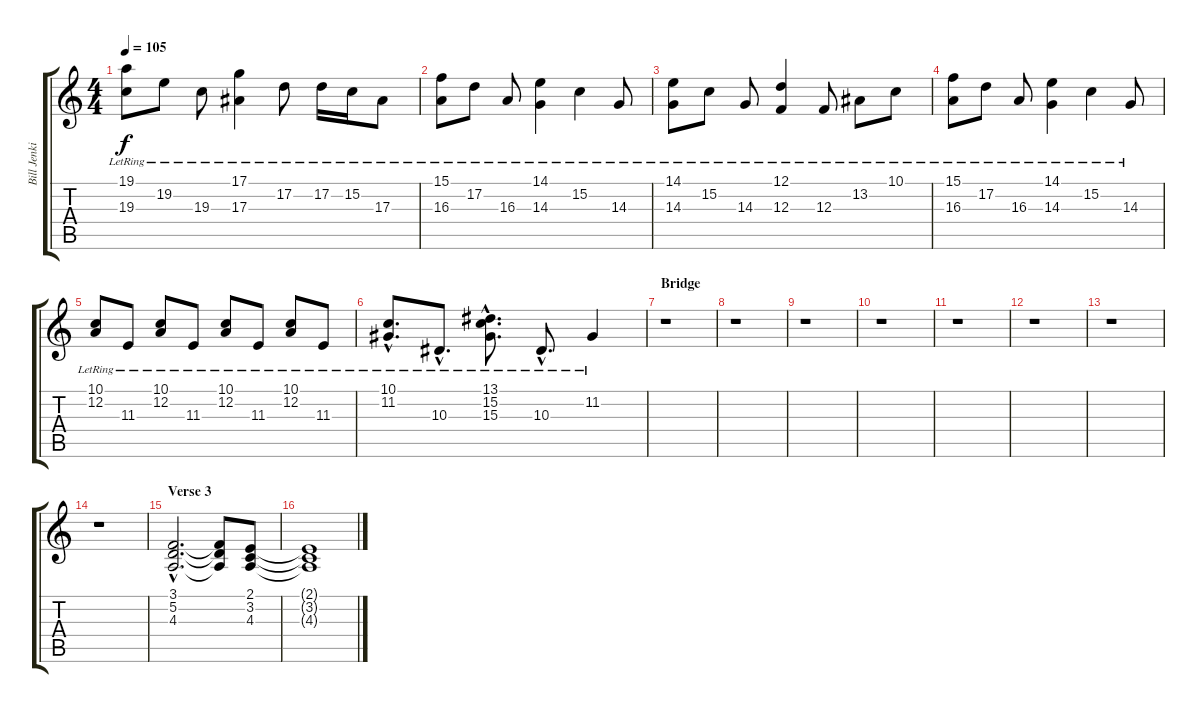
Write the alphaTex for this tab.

\track ("Bill Jenkins [Piano]" "Bill Jenki") {instrument brightacousticpiano}
\staff {score tabs}
\tuning (D4 A3 F3 C3 G2 D2) {hide}
\ts (4 4)
\tempo 105
\clef g2
\ks c
(19.1{lr} 19.3{lr}).8{dy f} 19.2{lr}.8 19.3{lr}.8 (17.1{lr} 17.3{lr}).4 17.2{lr}.8 17.2{lr}.16 15.2{lr}.16 17.3{lr}.8 |
(15.1{lr} 16.3{lr}).8 17.2{lr}.8 16.3{lr}.8 (14.1{lr} 14.3{lr}).4 15.2{lr}.4 14.3{lr}.8 |
(14.1{lr} 14.3{lr}).8 15.2{lr}.8 14.3{lr}.8 (12.1{lr} 12.3{lr}).4 12.3{lr}.8 13.2{lr}.8 10.1{lr}.8 |
(15.1{lr} 16.3{lr}).8 17.2{lr}.8 16.3{lr}.8 (14.1{lr} 14.3{lr}).4 15.2{lr}.4 14.3{lr}.8 |
(10.1{lr} 12.2{lr}).8 11.3{lr}.8 (10.1{lr} 12.2{lr}).8 11.3{lr}.8 (10.1{lr} 12.2{lr}).8 11.3{lr}.8 (10.1{lr} 12.2{lr}).8 11.3{lr}.8 |
(10.1{hac lr} 11.2{hac lr}).8{d} 10.3{hac lr}.8{d} (13.1{hac lr} 15.2{hac lr} 15.3{hac}).8{d} 10.3{hac lr}.8{d} 11.2{lr}.4 |
\section ("" "Bridge ")
r.1 |
r.1 |
r.1 |
r.1 |
r.1 |
r.1 |
r.1 |
r.1 |
\section ("" "Verse 3 ")
(3.1{hac} 5.2{hac} 4.3{hac}).2{d} (3.1{t} 5.2{t} 4.3{t}).8 (2.1 3.2 4.3).8 |
(2.1{t} 3.2{t} 4.3{t}).1
